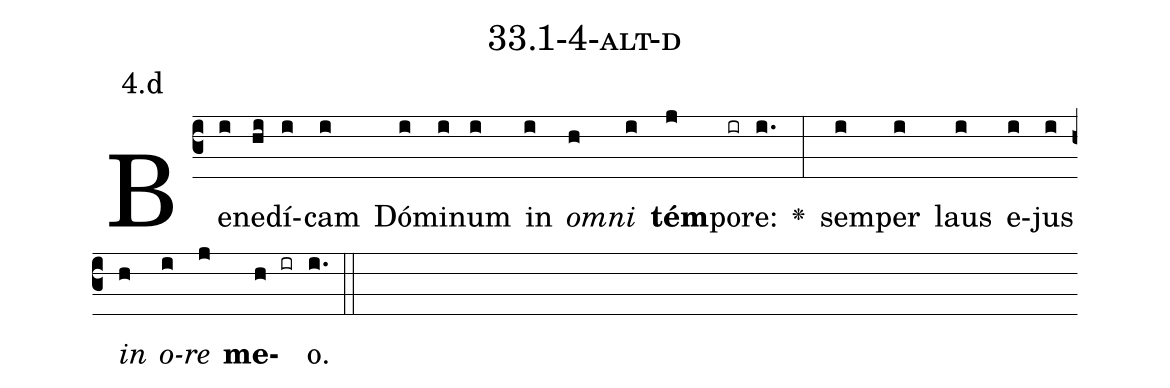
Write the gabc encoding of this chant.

name: 33.1-4-alt-d;
annotation: 4.d;
%%
(c3)Be(i)ne(hi)dí(i)cam(i) Dó(i)mi(i)num(i) in(i) <i>om</i>(h)<i>ni</i>(i) <b>tém</b>(j)po(ir)re:(i.) <v>\greheightstar</v>(:) sem(i)per(i) laus(i) e(i)jus(i) <i>in</i>(h) <i>o</i>(i)<i>re</i>(j) <b>me</b>(h ir)o.(i.) (::)


%E(i) u(h) o(i) u(j) a(h) e.(i.) (::)
